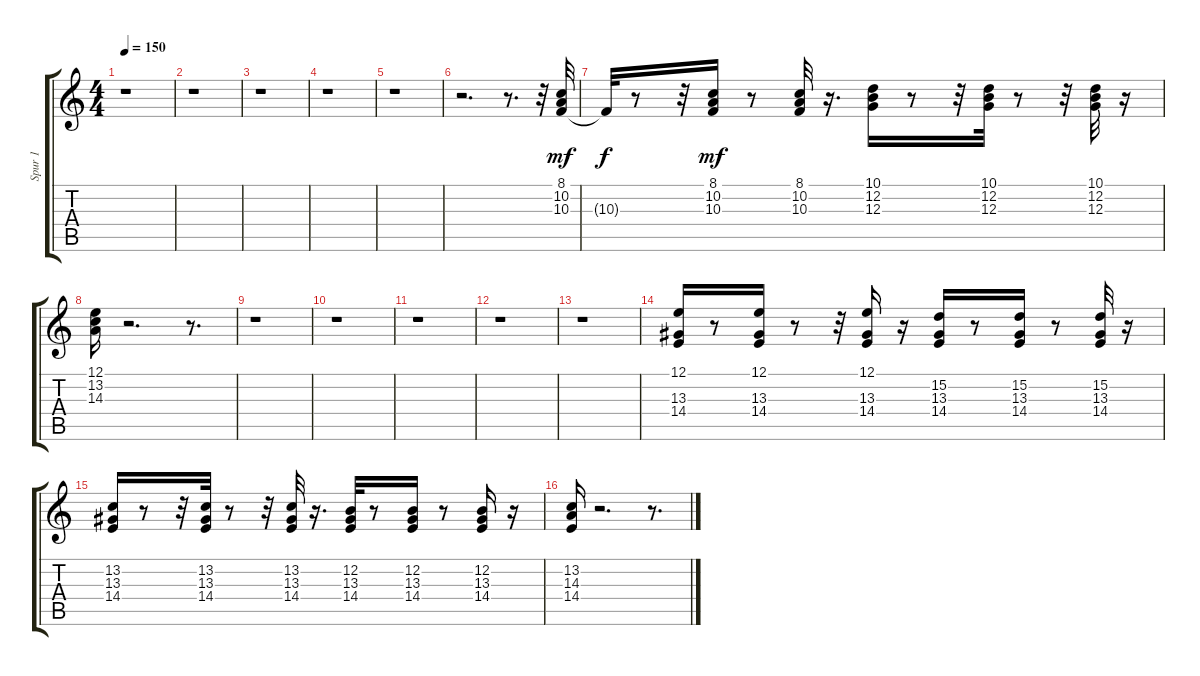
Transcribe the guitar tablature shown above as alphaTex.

\track ("Spur 1" "Spur 1") {instrument synthbrass1}
\staff {score tabs}
\tuning (E4 B3 G3 D3 A2 E2) {hide}
\ts (4 4)
\tempo 150
\clef g2
\ks c
r.1{dy mf} |
r.1 |
r.1 |
r.1 |
r.1 |
r.2{d} r.8{d} r.32 (8.1 10.2 10.3).32 |
10.3{t}.32{dy f} r.8 r.32 (8.1 10.2 10.3).16{dy mf} r.8 (8.1 10.2 10.3).32 r.16{d} (10.1 12.2 12.3).16 r.8 r.32 (10.1 12.2 12.3).32 r.8 r.32 (10.1 12.2 12.3).32 r.16 |
(12.1 13.2 14.3).16 r.2{d} r.8{d} |
r.1 |
r.1 |
r.1 |
r.1 |
r.1 |
(12.1 13.3 14.4).16 r.8 (12.1 13.3 14.4).16 r.8 r.32 (12.1 13.3 14.4).16 r.16 (15.2 13.3 14.4).16 r.8 (15.2 13.3 14.4).16 r.8 (15.2 13.3 14.4).32 r.16 |
(13.2 13.3 14.4).16 r.8 r.32 (13.2 13.3 14.4).32 r.8 r.32 (13.2 13.3 14.4).32 r.16{d} (12.2 13.3 14.4).32 r.8 (12.2 13.3 14.4).16 r.8 (12.2 13.3 14.4).16 r.16 |
(13.2 14.3 14.4).16 r.2{d} r.8{d}
